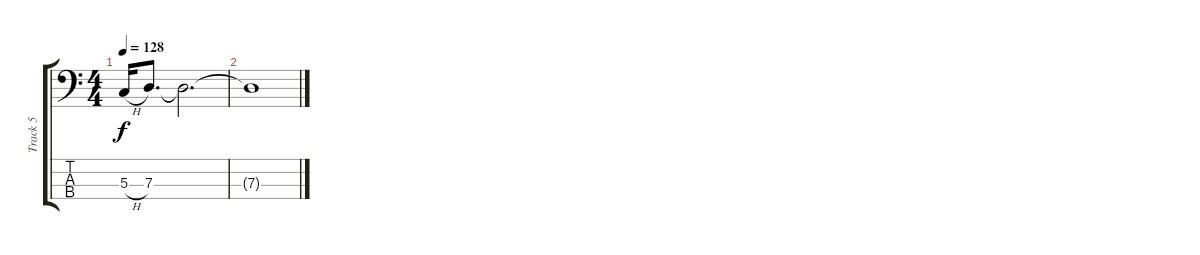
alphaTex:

\track ("Track 5" "Track 5") {instrument electricbassfinger}
\staff {score tabs}
\tuning (F2 C2 G1 D1) {hide}
\ts (4 4)
\tempo 128
\clef f4
\ks c
5.3{h}.16{dy f} 7.3.8{d} 7.3{t}.2{d} |
7.3{t}.1
